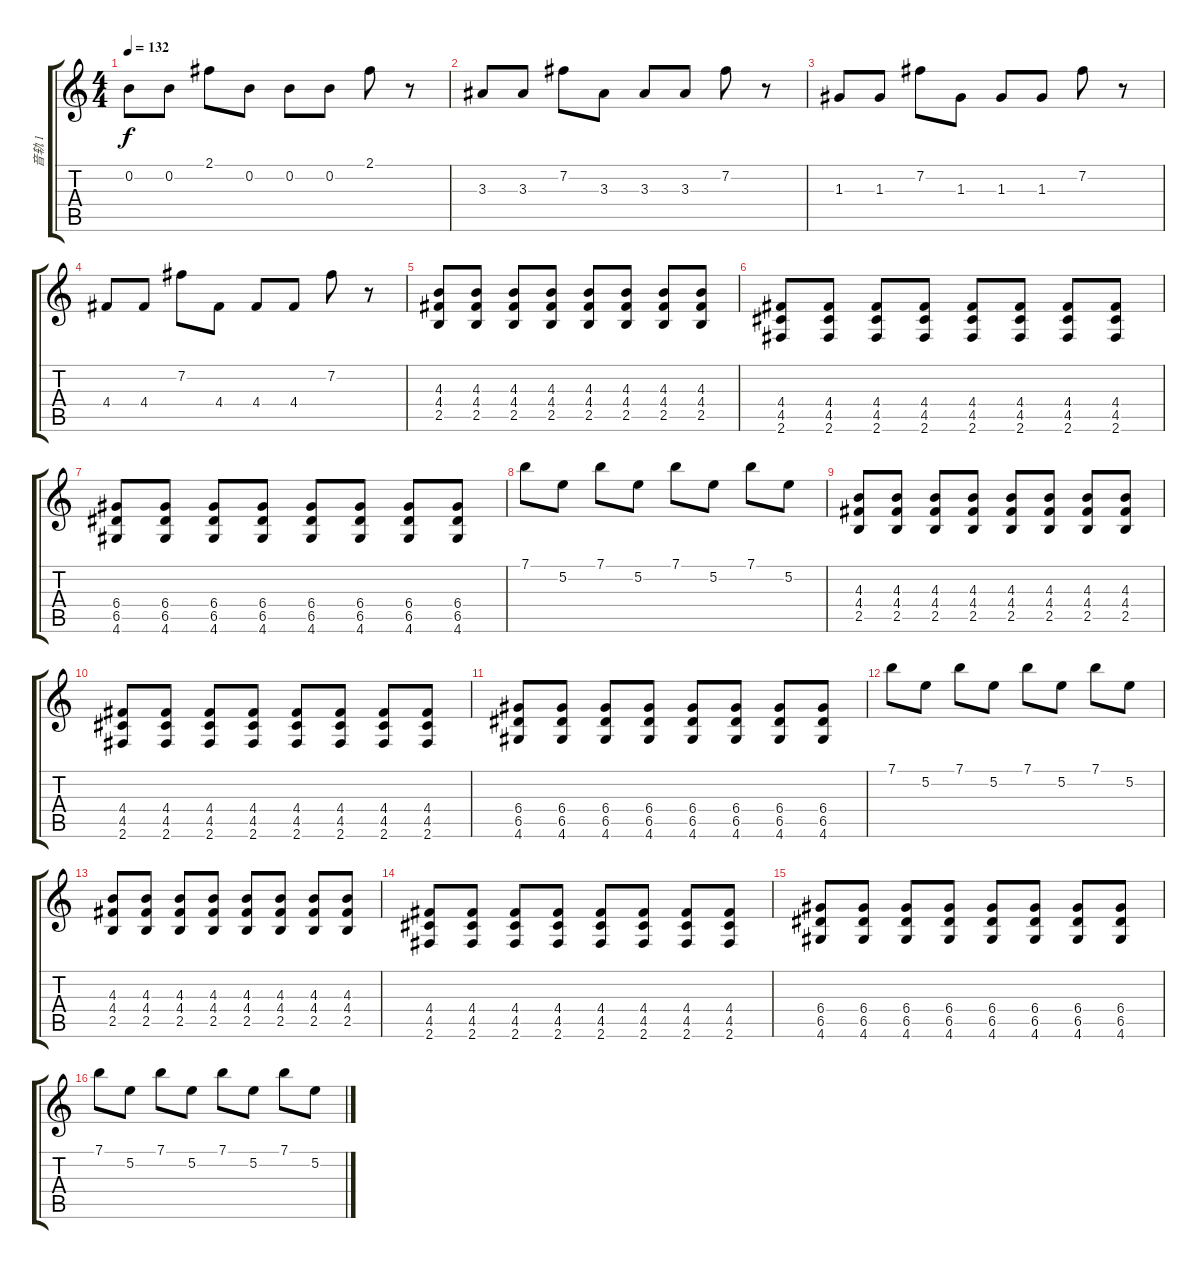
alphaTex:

\track ("音轨 1" "音轨 1") {instrument acousticguitarsteel}
\staff {score tabs}
\tuning (E4 B3 G3 D3 A2 E2) {hide}
\ts (4 4)
\tempo 132
\clef g2
\ks c
0.2.8{dy f} 0.2.8 2.1.8 0.2.8 0.2.8 0.2.8 2.1.8 r.8 |
3.3.8 3.3.8 7.2.8 3.3.8 3.3.8 3.3.8 7.2.8 r.8 |
1.3.8 1.3.8 7.2.8 1.3.8 1.3.8 1.3.8 7.2.8 r.8 |
4.4.8 4.4.8 7.2.8 4.4.8 4.4.8 4.4.8 7.2.8 r.8 |
(4.3 4.4 2.5).8 (4.3 4.4 2.5).8 (4.3 4.4 2.5).8 (4.3 4.4 2.5).8 (4.3 4.4 2.5).8 (4.3 4.4 2.5).8 (4.3 4.4 2.5).8 (4.3 4.4 2.5).8 |
(4.4 4.5 2.6).8 (4.4 4.5 2.6).8 (4.4 4.5 2.6).8 (4.4 4.5 2.6).8 (4.4 4.5 2.6).8 (4.4 4.5 2.6).8 (4.4 4.5 2.6).8 (4.4 4.5 2.6).8 |
(6.4 6.5 4.6).8 (6.4 6.5 4.6).8 (6.4 6.5 4.6).8 (6.4 6.5 4.6).8 (6.4 6.5 4.6).8 (6.4 6.5 4.6).8 (6.4 6.5 4.6).8 (6.4 6.5 4.6).8 |
7.1.8 5.2.8 7.1.8 5.2.8 7.1.8 5.2.8 7.1.8 5.2.8 |
(4.3 4.4 2.5).8 (4.3 4.4 2.5).8 (4.3 4.4 2.5).8 (4.3 4.4 2.5).8 (4.3 4.4 2.5).8 (4.3 4.4 2.5).8 (4.3 4.4 2.5).8 (4.3 4.4 2.5).8 |
(4.4 4.5 2.6).8 (4.4 4.5 2.6).8 (4.4 4.5 2.6).8 (4.4 4.5 2.6).8 (4.4 4.5 2.6).8 (4.4 4.5 2.6).8 (4.4 4.5 2.6).8 (4.4 4.5 2.6).8 |
(6.4 6.5 4.6).8 (6.4 6.5 4.6).8 (6.4 6.5 4.6).8 (6.4 6.5 4.6).8 (6.4 6.5 4.6).8 (6.4 6.5 4.6).8 (6.4 6.5 4.6).8 (6.4 6.5 4.6).8 |
7.1.8 5.2.8 7.1.8 5.2.8 7.1.8 5.2.8 7.1.8 5.2.8 |
(4.3 4.4 2.5).8 (4.3 4.4 2.5).8 (4.3 4.4 2.5).8 (4.3 4.4 2.5).8 (4.3 4.4 2.5).8 (4.3 4.4 2.5).8 (4.3 4.4 2.5).8 (4.3 4.4 2.5).8 |
(4.4 4.5 2.6).8 (4.4 4.5 2.6).8 (4.4 4.5 2.6).8 (4.4 4.5 2.6).8 (4.4 4.5 2.6).8 (4.4 4.5 2.6).8 (4.4 4.5 2.6).8 (4.4 4.5 2.6).8 |
(6.4 6.5 4.6).8 (6.4 6.5 4.6).8 (6.4 6.5 4.6).8 (6.4 6.5 4.6).8 (6.4 6.5 4.6).8 (6.4 6.5 4.6).8 (6.4 6.5 4.6).8 (6.4 6.5 4.6).8 |
7.1.8 5.2.8 7.1.8 5.2.8 7.1.8 5.2.8 7.1.8 5.2.8
